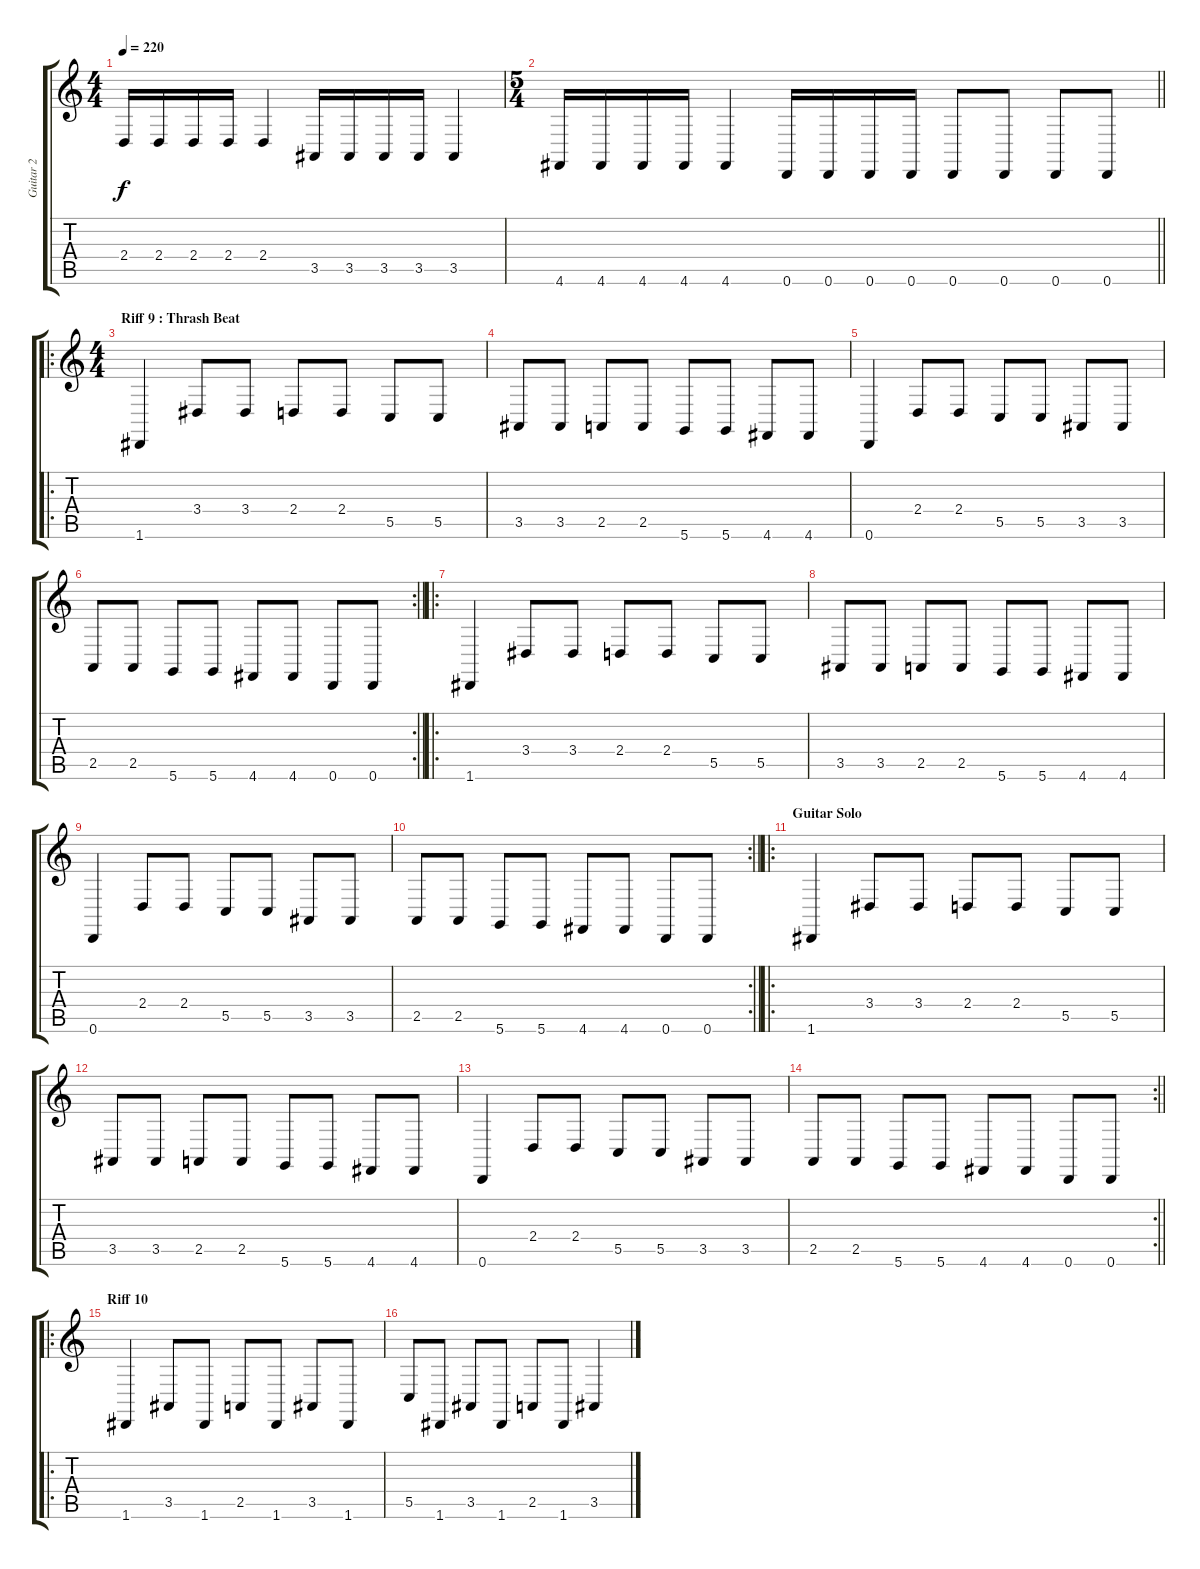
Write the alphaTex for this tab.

\track ("Guitar 2" "Guitar 2") {instrument electricgrandpiano}
\staff {score tabs}
\tuning (D4 A3 F3 C3 G2 D2) {hide}
\ts (4 4)
\tempo 220
\clef g2
\ks c
2.4.16{dy f} 2.4.16 2.4.16 2.4.16 2.4.4 3.5.16 3.5.16 3.5.16 3.5.16 3.5.4 |
\ts (5 4)
\barLineRight lightlight
4.6.16 4.6.16 4.6.16 4.6.16 4.6.4 0.6.16 0.6.16 0.6.16 0.6.16 0.6.8 0.6.8 0.6.8 0.6.8 |
\ro
\ts (4 4)
\section ("" "Riff 9 : Thrash Beat")
1.6.4 3.4.8 3.4.8 2.4.8 2.4.8 5.5.8 5.5.8 |
3.5.8 3.5.8 2.5.8 2.5.8 5.6.8 5.6.8 4.6.8 4.6.8 |
0.6.4 2.4.8 2.4.8 5.5.8 5.5.8 3.5.8 3.5.8 |
\rc 2
\barLineRight lightlight
2.5.8 2.5.8 5.6.8 5.6.8 4.6.8 4.6.8 0.6.8 0.6.8 |
\ro
1.6.4 3.4.8 3.4.8 2.4.8 2.4.8 5.5.8 5.5.8 |
3.5.8 3.5.8 2.5.8 2.5.8 5.6.8 5.6.8 4.6.8 4.6.8 |
0.6.4 2.4.8 2.4.8 5.5.8 5.5.8 3.5.8 3.5.8 |
\rc 2
\barLineRight lightlight
2.5.8 2.5.8 5.6.8 5.6.8 4.6.8 4.6.8 0.6.8 0.6.8 |
\ro
\section ("" "Guitar Solo")
1.6.4 3.4.8 3.4.8 2.4.8 2.4.8 5.5.8 5.5.8 |
3.5.8 3.5.8 2.5.8 2.5.8 5.6.8 5.6.8 4.6.8 4.6.8 |
0.6.4 2.4.8 2.4.8 5.5.8 5.5.8 3.5.8 3.5.8 |
\rc 2
\barLineRight lightlight
2.5.8 2.5.8 5.6.8 5.6.8 4.6.8 4.6.8 0.6.8 0.6.8 |
\ro
\section ("" "Riff 10")
1.6.4 3.5.8 1.6.8 2.5.8 1.6.8 3.5.8 1.6.8 |
5.5.8 1.6.8 3.5.8 1.6.8 2.5.8 1.6.8 3.5.4
